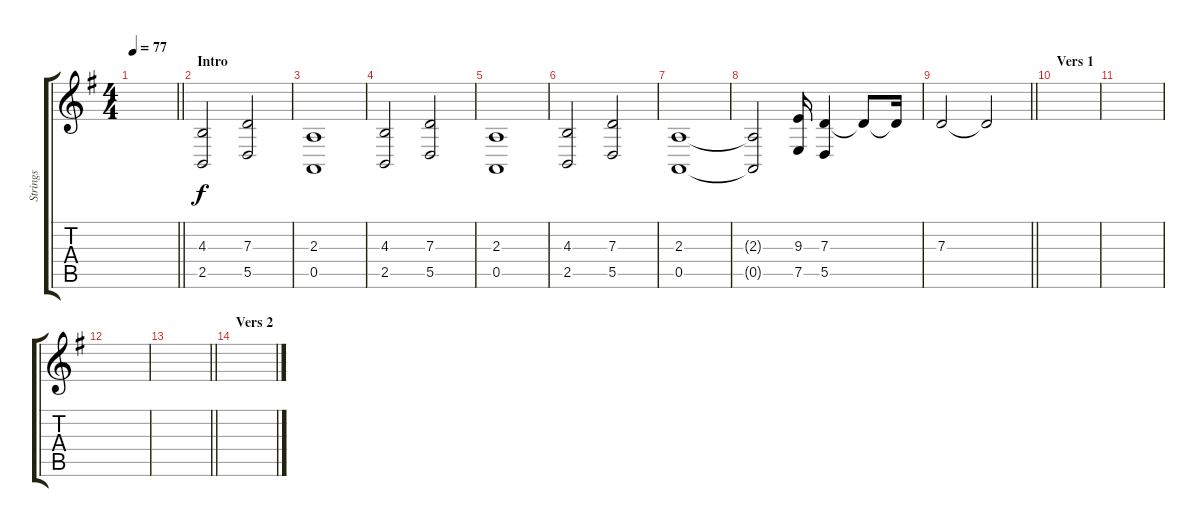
\track ("Strings" "Strings") {instrument tremolostrings}
\staff {score tabs}
\tuning (E4 B3 G3 D3 A2 E2) {hide}
\ts (4 4)
\section ("" "")
\tempo 77
\clef g2
\barLineRight lightlight
\ks eminor
|
\section ("" "Intro")
(4.3 2.5).2 (7.3 5.5).2 |
(2.3 0.5).1 |
(4.3 2.5).2 (7.3 5.5).2 |
(2.3 0.5).1 |
(4.3 2.5).2 (7.3 5.5).2 |
(2.3 0.5).1 |
(2.3{t} 0.5{t}).2 (9.3 7.5).16 (7.3 5.5).4 7.3{t}.8 7.3{t}.16 |
\barLineRight lightlight
7.3.2 7.3{t}.2 |
\section ("" "Vers 1")
|
|
|
\barLineRight lightlight
|
\section ("" "Vers 2")
